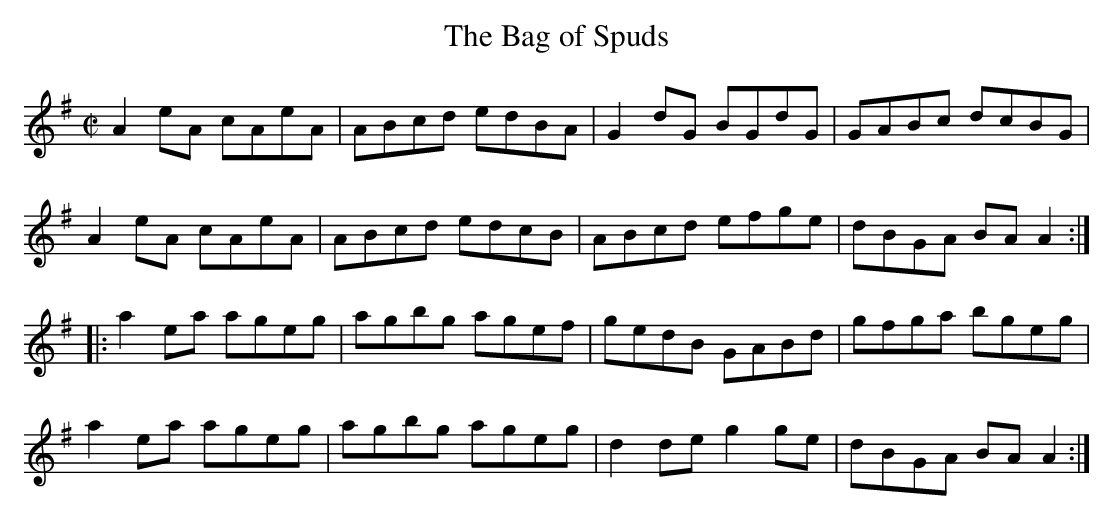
X:1
T:Bag of Spuds, The
M:C|
K:Ador
A2eA cAeA|ABcd edBA|G2dG BGdG|GABc dcBG|
A2eA cAeA|ABcd edcB|ABcd efge|dBGA BAA2:|
|:a2ea ageg|agbg agef|gedB GABd|gfga bgeg|
a2ea ageg|agbg ageg|d2de g2ge|dBGA BAA2:|
